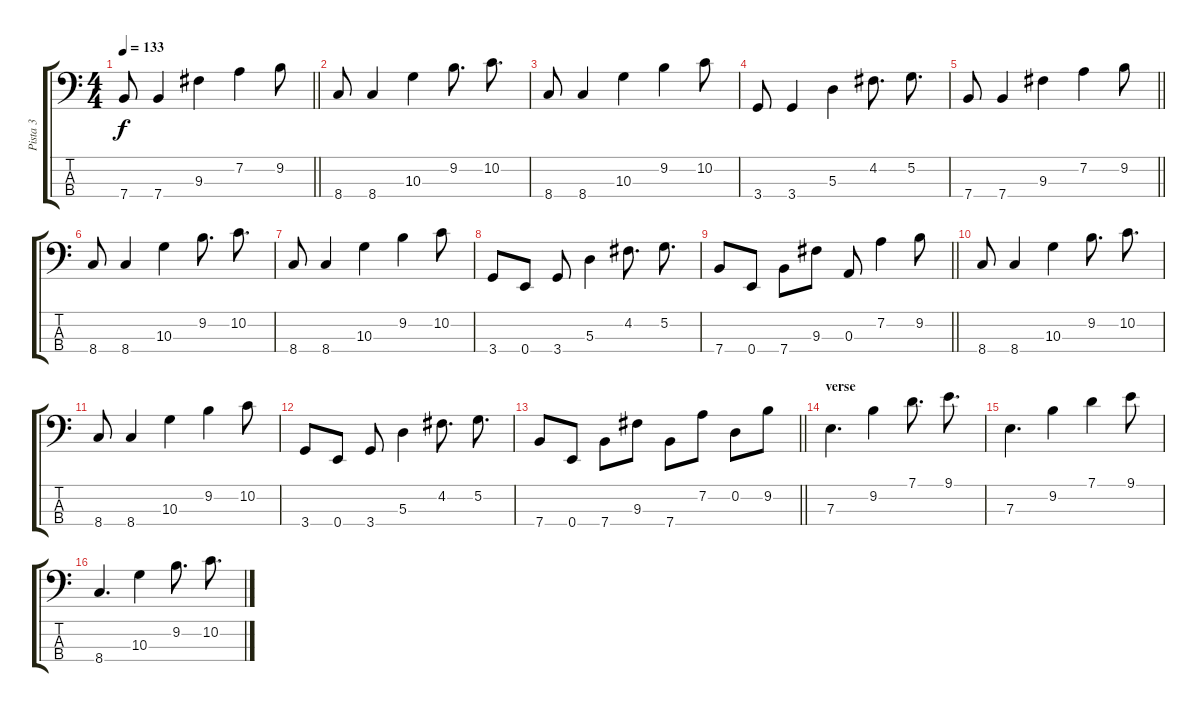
\track ("Pista 3" "Pista 3") {instrument fretlessbass}
\staff {score tabs}
\tuning (G2 D2 A1 E1) {hide}
\ts (4 4)
\tempo 133
\clef f4
\barLineRight lightlight
\ks c
7.4.8{dy f} 7.4.4 9.3.4 7.2.4 9.2.8 |
8.4.8 8.4.4 10.3.4 9.2.8{d} 10.2.8{d} |
8.4.8 8.4.4 10.3.4 9.2.4 10.2.8 |
3.4.8 3.4.4 5.3.4 4.2.8{d} 5.2.8{d} |
\barLineRight lightlight
7.4.8 7.4.4 9.3.4 7.2.4 9.2.8 |
8.4.8 8.4.4 10.3.4 9.2.8{d} 10.2.8{d} |
8.4.8 8.4.4 10.3.4 9.2.4 10.2.8 |
3.4.8 0.4.8 3.4.8 5.3.4 4.2.8{d} 5.2.8{d} |
\barLineRight lightlight
7.4.8 0.4.8 7.4.8 9.3.8 0.3.8 7.2.4 9.2.8 |
8.4.8 8.4.4 10.3.4 9.2.8{d} 10.2.8{d} |
8.4.8 8.4.4 10.3.4 9.2.4 10.2.8 |
3.4.8 0.4.8 3.4.8 5.3.4 4.2.8{d} 5.2.8{d} |
\barLineRight lightlight
7.4.8 0.4.8 7.4.8 9.3.8 7.4.8 7.2.8 0.2.8 9.2.8 |
\section ("" "verse")
7.3.4{d} 9.2.4 7.1.8{d} 9.1.8{d} |
7.3.4{d} 9.2.4 7.1.4 9.1.8 |
8.4.4{d} 10.3.4 9.2.8{d} 10.2.8{d}
